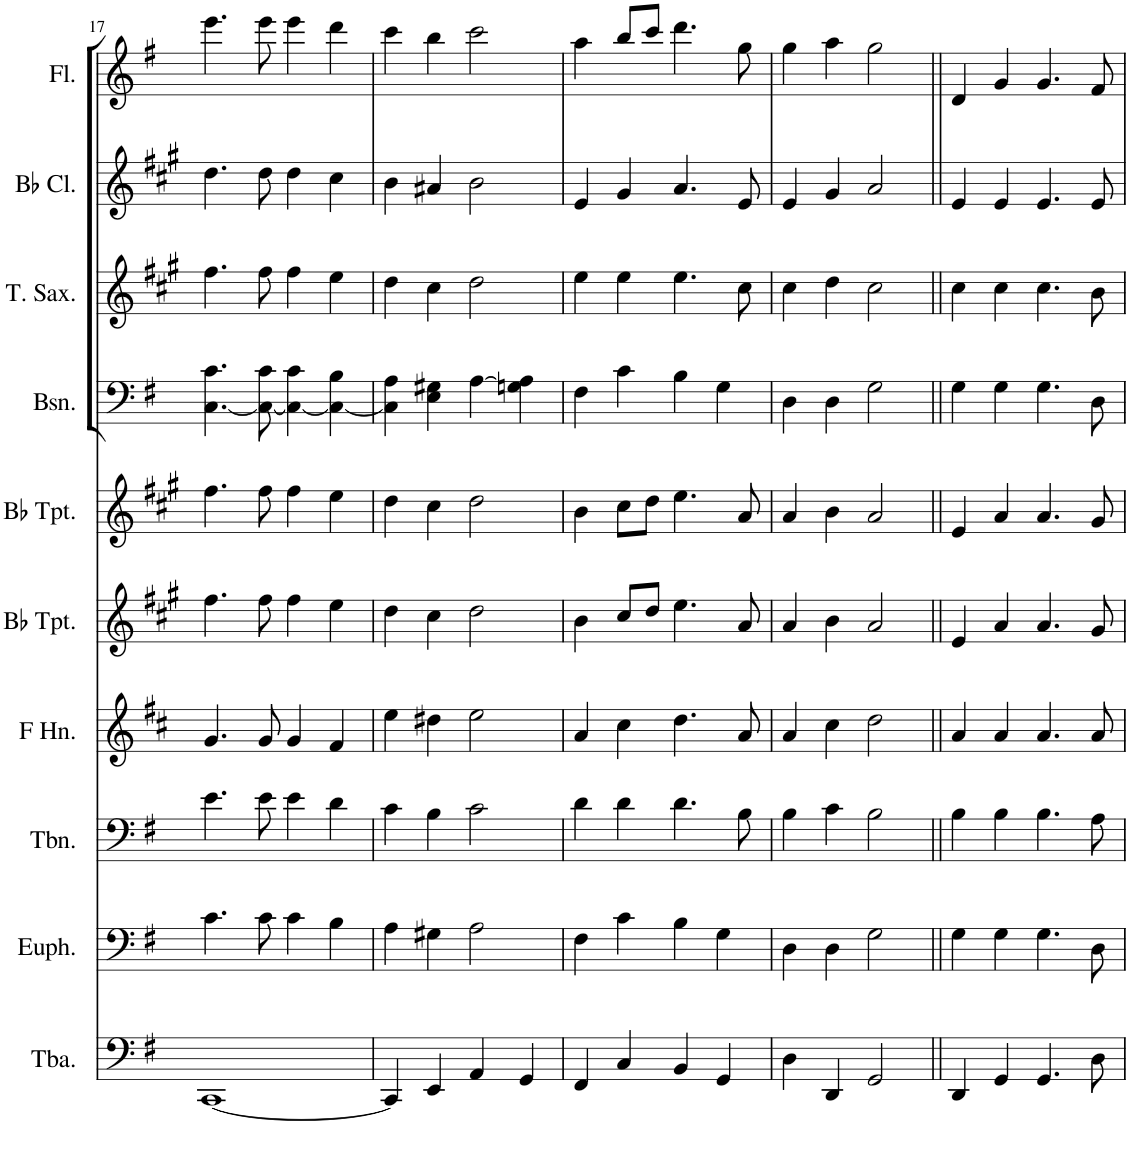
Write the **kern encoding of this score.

**kern	**kern	**kern	**kern	**kern	**kern	**kern	**kern	**kern	**kern
*part10	*part9	*part8	*part7	*part6	*part5	*part4	*part3	*part2	*part1
*staff10	*staff9	*staff8	*staff7	*staff6	*staff5	*staff4	*staff3	*staff2	*staff1
*I"Tuba	*I"Euphonium	*I"Trombone	*I"Horn in F	*I"Bb Trumpet	*I"Bb Trumpet	*I"Bassoon	*I"Tenor Saxophone	*I"Bb Clarinet	*I"Flute
*I'Tba.	*I'Euph.	*I'Tbn.	*	*I'Bb Tpt.	*I'Bb Tpt.	*I'Bsn.	*I'T. Sax.	*I'Bb Cl.	*I'Fl.
!!LO:PB:g=z
*clefF4	*clefF4	*clefF4	*clefG2	*clefG2	*clefG2	*clefF4	*clefG2	*clefG2	*clefG2
*	*	*	*Trd4c7	*Trd1c2	*Trd1c2	*	*Trd8c14	*Trd1c2	*
*k[f#]	*k[f#]	*k[f#]	*k[f#c#]	*k[f#c#g#]	*k[f#c#g#]	*k[f#]	*k[f#c#g#]	*k[f#c#g#]	*k[f#]
*M4/4	*M4/4	*M4/4	*M4/4	*M4/4	*M4/4	*M4/4	*M4/4	*M4/4	*M4/4
=17	=17	=17	=17	=17	=17	=17	=17	=17	=17
[1CC	4.c\	4.e\	4.g/	4.ff#\	4.ff#\	[4.C\ 4.c\	4.ff#\	4.dd\	4.eee\
.	8c\	8e\	8g/	8ff#\	8ff#\	8C\_ 8c\	8ff#\	8dd\	8eee\
.	4c\	4e\	4g/	4ff#\	4ff#\	4C\_ 4c\	4ff#\	4dd\	4eee\
.	4B\	4d\	4f#/	4ee\	4ee\	4C\_ 4B\	4ee\	4cc#\	4ddd\
=18	=18	=18	=18	=18	=18	=18	=18	=18	=18
4CC/]	4A\	4c\	4ee\	4dd\	4dd\	4C\] 4A\	4dd\	4b\	4ccc\
4EE/	4G#X\	4B\	4dd#X\	4cc#\	4cc#\	4E\ 4G#X\	4cc#\	4a#X/	4bb\
4AA/	2A\	2c\	2ee\	2dd\	2dd\	[4A\	2dd\	2b\	2ccc\
4GG/	.	.	.	.	.	4Gn\ 4A\]	.	.	.
=19	=19	=19	=19	=19	=19	=19	=19	=19	=19
4FF#/	4F#\	4d\	4a/	4b\	4b\	4F#\	4ee\	4e/	4aa\
4C/	4c\	4d\	4cc#\	8cc#/L	8cc#\L	4c\	4ee\	4g#/	8bb/L
.	.	.	.	8dd/J	8dd\J	.	.	.	8ccc/J
4BB/	4B\	4.d\	4.dd\	4.ee\	4.ee\	4B\	4.ee\	4.a/	4.ddd\
4GG/	4G\	.	.	.	.	4G\	.	.	.
.	.	8B\	8a/	8a/	8a/	.	8cc#\	8e/	8gg\
=20	=20	=20	=20	=20	=20	=20	=20	=20	=20
4D\	4D\	4B\	4a/	4a/	4a/	4D\	4cc#\	4e/	4gg\
4DD/	4D\	4c\	4cc#\	4b\	4b\	4D\	4dd\	4g#/	4aa\
2GG/	2G\	2B\	2dd\	2a/	2a/	2G\	2cc#\	2a/	2gg\
=21||	=21||	=21||	=21||	=21||	=21||	=21||	=21||	=21||	=21||
4DD/	4G\	4B\	4a/	4e/	4e/	4G\	4cc#\	4e/	4d/
4GG/	4G\	4B\	4a/	4a/	4a/	4G\	4cc#\	4e/	4g/
4.GG/	4.G\	4.B\	4.a/	4.a/	4.a/	4.G\	4.cc#\	4.e/	4.g/
8D\	8D\	8A\	8a/	8g#/	8g#/	8D\	8b\	8e/	8f#/
=	=	=	=	=	=	=	=	=	=
*-	*-	*-	*-	*-	*-	*-	*-	*-	*-
